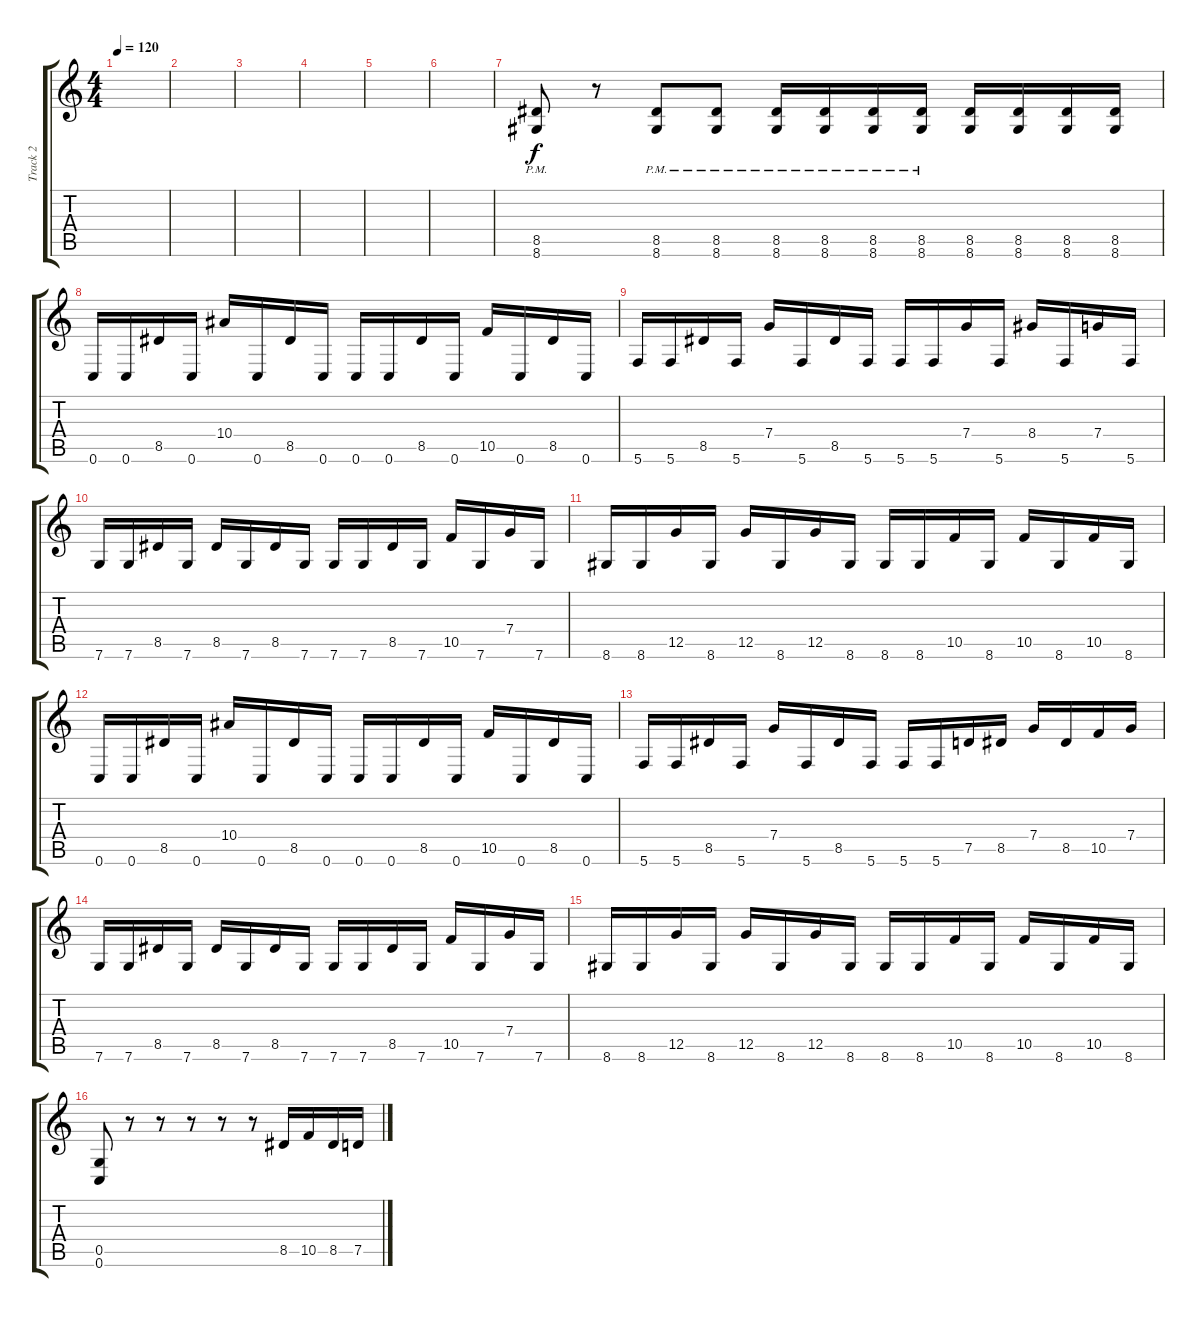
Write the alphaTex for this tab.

\track ("Track 2" "Track 2") {instrument overdrivenguitar}
\staff {score tabs}
\tuning (D4 A3 F3 C3 G2 C2) {hide}
\ts (4 4)
\tempo 120
\clef g2
\ks c
|
|
|
|
|
|
(8.5{pm} 8.6{pm}).8 r.8 (8.5{pm} 8.6{pm}).8 (8.5{pm} 8.6{pm}).8 (8.5{pm} 8.6{pm}).16 (8.5{pm} 8.6{pm}).16 (8.5{pm} 8.6{pm}).16 (8.5{pm} 8.6{pm}).16 (8.5 8.6).16 (8.5 8.6).16 (8.5 8.6).16 (8.5 8.6).16 |
0.6.16 0.6.16 8.5.16 0.6.16 10.4.16 0.6.16 8.5.16 0.6.16 0.6.16 0.6.16 8.5.16 0.6.16 10.5.16 0.6.16 8.5.16 0.6.16 |
5.6.16 5.6.16 8.5.16 5.6.16 7.4.16 5.6.16 8.5.16 5.6.16 5.6.16 5.6.16 7.4.16 5.6.16 8.4.16 5.6.16 7.4.16 5.6.16 |
7.6.16 7.6.16 8.5.16 7.6.16 8.5.16 7.6.16 8.5.16 7.6.16 7.6.16 7.6.16 8.5.16 7.6.16 10.5.16 7.6.16 7.4.16 7.6.16 |
8.6.16 8.6.16 12.5.16 8.6.16 12.5.16 8.6.16 12.5.16 8.6.16 8.6.16 8.6.16 10.5.16 8.6.16 10.5.16 8.6.16 10.5.16 8.6.16 |
0.6.16 0.6.16 8.5.16 0.6.16 10.4.16 0.6.16 8.5.16 0.6.16 0.6.16 0.6.16 8.5.16 0.6.16 10.5.16 0.6.16 8.5.16 0.6.16 |
5.6.16 5.6.16 8.5.16 5.6.16 7.4.16 5.6.16 8.5.16 5.6.16 5.6.16 5.6.16 7.5.16 8.5.16 7.4.16 8.5.16 10.5.16 7.4.16 |
7.6.16 7.6.16 8.5.16 7.6.16 8.5.16 7.6.16 8.5.16 7.6.16 7.6.16 7.6.16 8.5.16 7.6.16 10.5.16 7.6.16 7.4.16 7.6.16 |
8.6.16 8.6.16 12.5.16 8.6.16 12.5.16 8.6.16 12.5.16 8.6.16 8.6.16 8.6.16 10.5.16 8.6.16 10.5.16 8.6.16 10.5.16 8.6.16 |
(0.5 0.6).8 r.8 r.8 r.8 r.8 r.8 8.5.16 10.5.16 8.5.16 7.5.16
